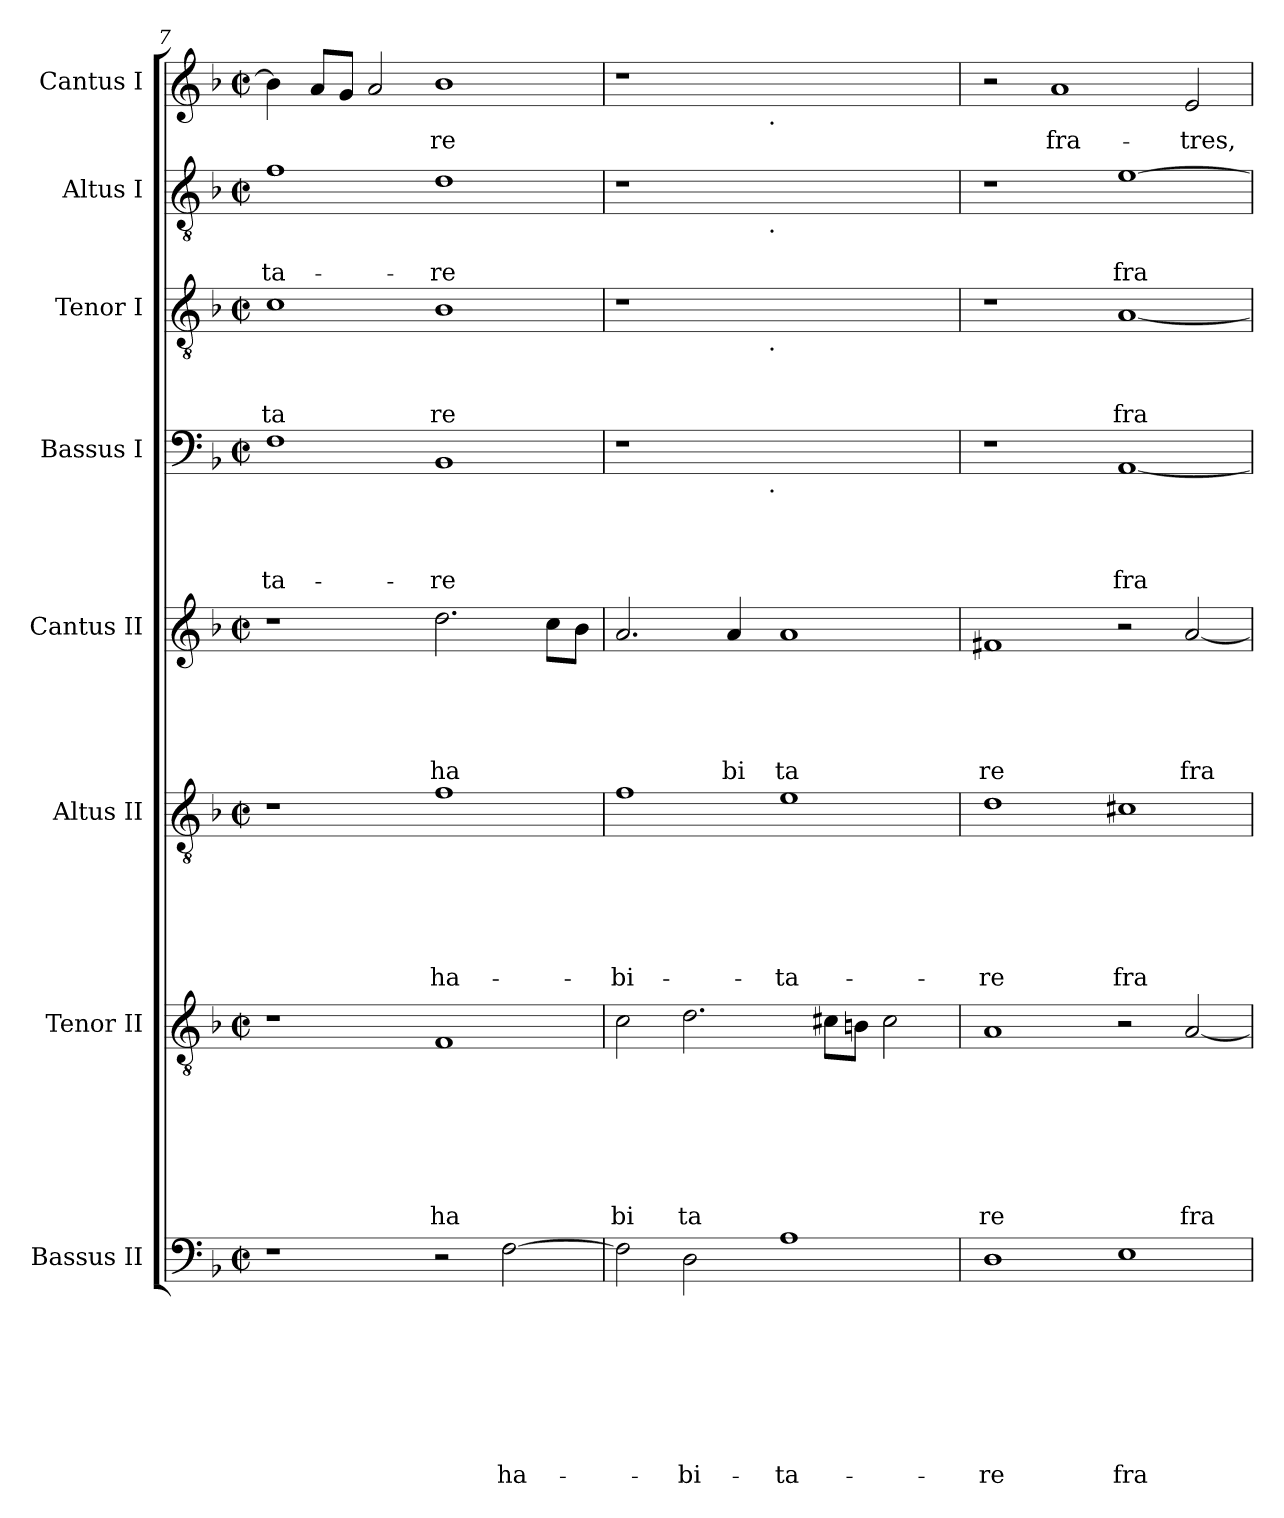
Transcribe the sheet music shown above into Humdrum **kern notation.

**kern	**text	**text	**text	**text	**text	**text	**text	**text	**kern	**text	**text	**text	**text	**text	**text	**text	**kern	**text	**text	**text	**text	**text	**text	**kern	**text	**text	**text	**text	**text	**kern	**text	**text	**text	**text	**kern	**text	**text	**text	**kern	**text	**text	**kern	**text
*part8	*part8	*part8	*part8	*part8	*part8	*part8	*part8	*part8	*part7	*part7	*part7	*part7	*part7	*part7	*part7	*part7	*part6	*part6	*part6	*part6	*part6	*part6	*part6	*part5	*part5	*part5	*part5	*part5	*part5	*part4	*part4	*part4	*part4	*part4	*part3	*part3	*part3	*part3	*part2	*part2	*part2	*part1	*part1
*staff8	*staff8	*staff8	*staff8	*staff8	*staff8	*staff8	*staff8	*staff8	*staff7	*staff7	*staff7	*staff7	*staff7	*staff7	*staff7	*staff7	*staff6	*staff6	*staff6	*staff6	*staff6	*staff6	*staff6	*staff5	*staff5	*staff5	*staff5	*staff5	*staff5	*staff4	*staff4	*staff4	*staff4	*staff4	*staff3	*staff3	*staff3	*staff3	*staff2	*staff2	*staff2	*staff1	*staff1
*I"Bassus II	*	*	*	*	*	*	*	*	*I"Tenor II	*	*	*	*	*	*	*	*I"Altus II	*	*	*	*	*	*	*I"Cantus II	*	*	*	*	*	*I"Bassus I	*	*	*	*	*I"Tenor I	*	*	*	*I"Altus I	*	*	*I"Cantus I	*
*clefF4	*	*	*	*	*	*	*	*	*clefGv2	*	*	*	*	*	*	*	*clefGv2	*	*	*	*	*	*	*clefG2	*	*	*	*	*	*clefF4	*	*	*	*	*clefGv2	*	*	*	*clefGv2	*	*	*clefG2	*
*k[b-]	*	*	*	*	*	*	*	*	*k[b-]	*	*	*	*	*	*	*	*k[b-]	*	*	*	*	*	*	*k[b-]	*	*	*	*	*	*k[b-]	*	*	*	*	*k[b-]	*	*	*	*k[b-]	*	*	*k[b-]	*
*F:	*	*	*	*	*	*	*	*	*F:	*	*	*	*	*	*	*	*F:	*	*	*	*	*	*	*F:	*	*	*	*	*	*F:	*	*	*	*	*F:	*	*	*	*F:	*	*	*F:	*
*M2/2	*	*	*	*	*	*	*	*	*M2/2	*	*	*	*	*	*	*	*M2/2	*	*	*	*	*	*	*M2/2	*	*	*	*	*	*M2/2	*	*	*	*	*M2/2	*	*	*	*M2/2	*	*	*M2/2	*
*met(c|)	*	*	*	*	*	*	*	*	*met(c|)	*	*	*	*	*	*	*	*met(c|)	*	*	*	*	*	*	*met(c|)	*	*	*	*	*	*met(c|)	*	*	*	*	*met(c|)	*	*	*	*met(c|)	*	*	*met(c|)	*
=7	=7	=7	=7	=7	=7	=7	=7	=7	=7	=7	=7	=7	=7	=7	=7	=7	=7	=7	=7	=7	=7	=7	=7	=7	=7	=7	=7	=7	=7	=7	=7	=7	=7	=7	=7	=7	=7	=7	=7	=7	=7	=7	=7
!	!	!	!	!	!	!	!	!	!	!	!	!	!	!	!	!	!	!	!	!	!	!	!	!	!	!	!	!	!	!	!	!	!	!LO:LY:b	!	!	!	!LO:LY:b	!	!	!LO:LY:b	!	!
1r	.	.	.	.	.	.	.	.	1r	.	.	.	.	.	.	.	1r	.	.	.	.	.	.	1r	.	.	.	.	.	1F	.	.	.	-ta-	1c	.	.	ta	1f	.	-ta-	4b-\]	.
.	.	.	.	.	.	.	.	.	.	.	.	.	.	.	.	.	.	.	.	.	.	.	.	.	.	.	.	.	.	.	.	.	.	.	.	.	.	.	.	.	.	8a/L	.
.	.	.	.	.	.	.	.	.	.	.	.	.	.	.	.	.	.	.	.	.	.	.	.	.	.	.	.	.	.	.	.	.	.	.	.	.	.	.	.	.	.	8g/J	.
.	.	.	.	.	.	.	.	.	.	.	.	.	.	.	.	.	.	.	.	.	.	.	.	.	.	.	.	.	.	.	.	.	.	.	.	.	.	.	.	.	.	2a/	.
!	!	!	!	!	!	!	!	!	!	!	!	!	!	!	!	!LO:LY:b	!	!	!	!	!	!	!LO:LY:b	!	!	!	!	!	!LO:LY:b	!	!	!	!	!LO:LY:b	!	!	!	!LO:LY:b	!	!	!LO:LY:b	!	!LO:LY:b
2r	.	.	.	.	.	.	.	.	1F	.	.	.	.	.	.	ha	1f	.	.	.	.	.	ha-	2.dd\	.	.	.	.	ha	1BB-	.	.	.	-re	1B-	.	.	re	1d	.	-re	1b-	-re
!	!	!	!	!	!	!	!	!LO:LY:b	!	!	!	!	!	!	!	!	!	!	!	!	!	!	!	!	!	!	!	!	!	!	!	!	!	!	!	!	!	!	!	!	!	!	!
[>2F\	.	.	.	.	.	.	.	ha-	.	.	.	.	.	.	.	.	.	.	.	.	.	.	.	.	.	.	.	.	.	.	.	.	.	.	.	.	.	.	.	.	.	.	.
.	.	.	.	.	.	.	.	.	.	.	.	.	.	.	.	.	.	.	.	.	.	.	.	8cc\L	.	.	.	.	.	.	.	.	.	.	.	.	.	.	.	.	.	.	.
.	.	.	.	.	.	.	.	.	.	.	.	.	.	.	.	.	.	.	.	.	.	.	.	8b-\J	.	.	.	.	.	.	.	.	.	.	.	.	.	.	.	.	.	.	.
=8	=8	=8	=8	=8	=8	=8	=8	=8	=8	=8	=8	=8	=8	=8	=8	=8	=8	=8	=8	=8	=8	=8	=8	=8	=8	=8	=8	=8	=8	=8	=8	=8	=8	=8	=8	=8	=8	=8	=8	=8	=8	=8	=8
!	!	!	!	!	!	!	!	!	!	!	!	!	!	!	!	!LO:LY:b	!	!	!	!	!	!	!LO:LY:b	!	!	!	!	!	!	!	!	!	!	!	!	!	!	!	!	!	!	!	!
*	*	*	*	*	*	*	*	*	*	*	*	*	*	*	*	*	*	*	*	*	*	*	*	*	*	*	*	*	*	*^	*	*	*	*	*^	*	*	*	*^	*	*	*^	*
2F\]	.	.	.	.	.	.	.	.	2c\	.	.	.	.	.	.	bi	1f	.	.	.	.	.	-bi-	2.a/	.	.	.	.	.	1r	2ryy	.	.	.	.	1r	2ryy	.	.	.	1r	2ryy	.	.	1r	2ryy	.
!	!	!	!	!	!	!	!	!LO:LY:b	!	!	!	!	!	!	!	!LO:LY:b	!	!	!	!	!	!	!	!	!	!	!	!	!	!	!	!	!	!	!	!	!	!	!	!	!	!	!	!	!	!	!
2D\	.	.	.	.	.	.	.	-bi-	2.d\	.	.	.	.	.	.	ta	.	.	.	.	.	.	.	.	.	.	.	.	.	.	4...ryy	.	.	.	.	.	4...ryy	.	.	.	.	4...ryy	.	.	.	4...ryy	.
!	!	!	!	!	!	!	!	!	!	!	!	!	!	!	!	!	!	!	!	!	!	!	!	!	!	!	!	!	!LO:LY:b	!	!	!	!	!	!	!	!	!	!	!	!	!	!	!	!	!	!
.	.	.	.	.	.	.	.	.	.	.	.	.	.	.	.	.	.	.	.	.	.	.	.	4a/	.	.	.	.	bi	.	.	.	.	.	.	.	.	.	.	.	.	.	.	.	.	.	.
!	!	!	!	!	!	!	!	!	!	!	!	!	!	!	!	!	!	!	!	!	!	!	!	!	!	!	!	!	!	!	!	!	!	!	!	!	!	!	!	!	!	!	!	!	!	!LO:TX:b:t=.	!
!	!	!	!	!	!	!	!	!	!	!	!	!	!	!	!	!	!	!	!	!	!	!	!	!	!	!	!	!	!	!	!	!	!	!	!	!	!	!	!	!	!	!LO:TX:b:t=.	!	!	!	!	!
!	!	!	!	!	!	!	!	!	!	!	!	!	!	!	!	!	!	!	!	!	!	!	!	!	!	!	!	!	!	!	!	!	!	!	!	!	!LO:TX:b:t=.	!	!	!	!	!	!	!	!	!	!
!	!	!	!	!	!	!	!	!	!	!	!	!	!	!	!	!	!	!	!	!	!	!	!	!	!	!	!	!	!	!	!LO:TX:b:t=.	!	!	!	!	!	!	!	!	!	!	!	!	!	!	!	!
.	.	.	.	.	.	.	.	.	.	.	.	.	.	.	.	.	.	.	.	.	.	.	.	.	.	.	.	.	.	.	1ryy	.	.	.	.	.	1ryy	.	.	.	.	1ryy	.	.	.	1ryy	.
!	!	!	!	!	!	!	!	!LO:LY:b	!	!	!	!	!	!	!	!	!	!	!	!	!	!	!LO:LY:b	!	!	!	!	!	!LO:LY:b	!	!	!	!	!	!	!	!	!	!	!	!	!	!	!	!	!	!
1A	.	.	.	.	.	.	.	-ta-	.	.	.	.	.	.	.	.	1e	.	.	.	.	.	-ta-	1a	.	.	.	.	ta	1ryy	.	.	.	.	.	1ryy	.	.	.	.	1ryy	.	.	.	1ryy	.	.
.	.	.	.	.	.	.	.	.	8c#\L	.	.	.	.	.	.	.	.	.	.	.	.	.	.	.	.	.	.	.	.	.	.	.	.	.	.	.	.	.	.	.	.	.	.	.	.	.	.
.	.	.	.	.	.	.	.	.	8B\J	.	.	.	.	.	.	.	.	.	.	.	.	.	.	.	.	.	.	.	.	.	.	.	.	.	.	.	.	.	.	.	.	.	.	.	.	.	.
.	.	.	.	.	.	.	.	.	2c#\	.	.	.	.	.	.	.	.	.	.	.	.	.	.	.	.	.	.	.	.	.	.	.	.	.	.	.	.	.	.	.	.	.	.	.	.	.	.
.	.	.	.	.	.	.	.	.	.	.	.	.	.	.	.	.	.	.	.	.	.	.	.	.	.	.	.	.	.	.	32ryy	.	.	.	.	.	32ryy	.	.	.	.	32ryy	.	.	.	32ryy	.
=9	=9	=9	=9	=9	=9	=9	=9	=9	=9	=9	=9	=9	=9	=9	=9	=9	=9	=9	=9	=9	=9	=9	=9	=9	=9	=9	=9	=9	=9	=9	=9	=9	=9	=9	=9	=9	=9	=9	=9	=9	=9	=9	=9	=9	=9	=9	=9
!	!	!	!	!	!	!	!	!LO:LY:b	!	!	!	!	!	!	!	!LO:LY:b	!	!	!	!	!	!	!LO:LY:b	!	!	!	!	!	!LO:LY:b	!	!	!	!	!	!	!	!	!	!	!	!	!	!	!	!	!	!
*	*	*	*	*	*	*	*	*	*	*	*	*	*	*	*	*	*	*	*	*	*	*	*	*	*	*	*	*	*	*v	*v	*	*	*	*	*	*	*	*	*	*v	*v	*	*	*v	*v	*
*	*	*	*	*	*	*	*	*	*	*	*	*	*	*	*	*	*	*	*	*	*	*	*	*	*	*	*	*	*	*	*	*	*	*	*v	*v	*	*	*	*	*	*	*	*
1D	.	.	.	.	.	.	.	-re	1A	.	.	.	.	.	.	re	1d	.	.	.	.	.	-re	1f#X	.	.	.	.	re	1r	.	.	.	.	1r	.	.	.	1r	.	.	2r	.
!	!	!	!	!	!	!	!	!	!	!	!	!	!	!	!	!	!	!	!	!	!	!	!	!	!	!	!	!	!	!	!	!	!	!	!	!	!	!	!	!	!	!	!LO:LY:b
.	.	.	.	.	.	.	.	.	.	.	.	.	.	.	.	.	.	.	.	.	.	.	.	.	.	.	.	.	.	.	.	.	.	.	.	.	.	.	.	.	.	1a	fra-
!	!	!	!	!	!	!	!	!LO:LY:b	!	!	!	!	!	!	!	!	!	!	!	!	!	!	!LO:LY:b	!	!	!	!	!	!	!	!	!	!	!LO:LY:b	!	!	!	!LO:LY:b	!	!	!LO:LY:b	!	!
1E	.	.	.	.	.	.	.	fra-	2r	.	.	.	.	.	.	.	1c#X	.	.	.	.	.	fra-	2r	.	.	.	.	.	[<1AA	.	.	.	fra-	[<1A	.	.	fra	[>1e	.	fra-	.	.
!	!	!	!	!	!	!	!	!	!	!	!	!	!	!	!	!LO:LY:b	!	!	!	!	!	!	!	!	!	!	!	!	!LO:LY:b	!	!	!	!	!	!	!	!	!	!	!	!	!	!LO:LY:b
.	.	.	.	.	.	.	.	.	[<2A/	.	.	.	.	.	.	fra	.	.	.	.	.	.	.	[<2a/	.	.	.	.	fra	.	.	.	.	.	.	.	.	.	.	.	.	2e/	-tres,
=	=	=	=	=	=	=	=	=	=	=	=	=	=	=	=	=	=	=	=	=	=	=	=	=	=	=	=	=	=	=	=	=	=	=	=	=	=	=	=	=	=	=	=
*-	*-	*-	*-	*-	*-	*-	*-	*-	*-	*-	*-	*-	*-	*-	*-	*-	*-	*-	*-	*-	*-	*-	*-	*-	*-	*-	*-	*-	*-	*-	*-	*-	*-	*-	*-	*-	*-	*-	*-	*-	*-	*-	*-
